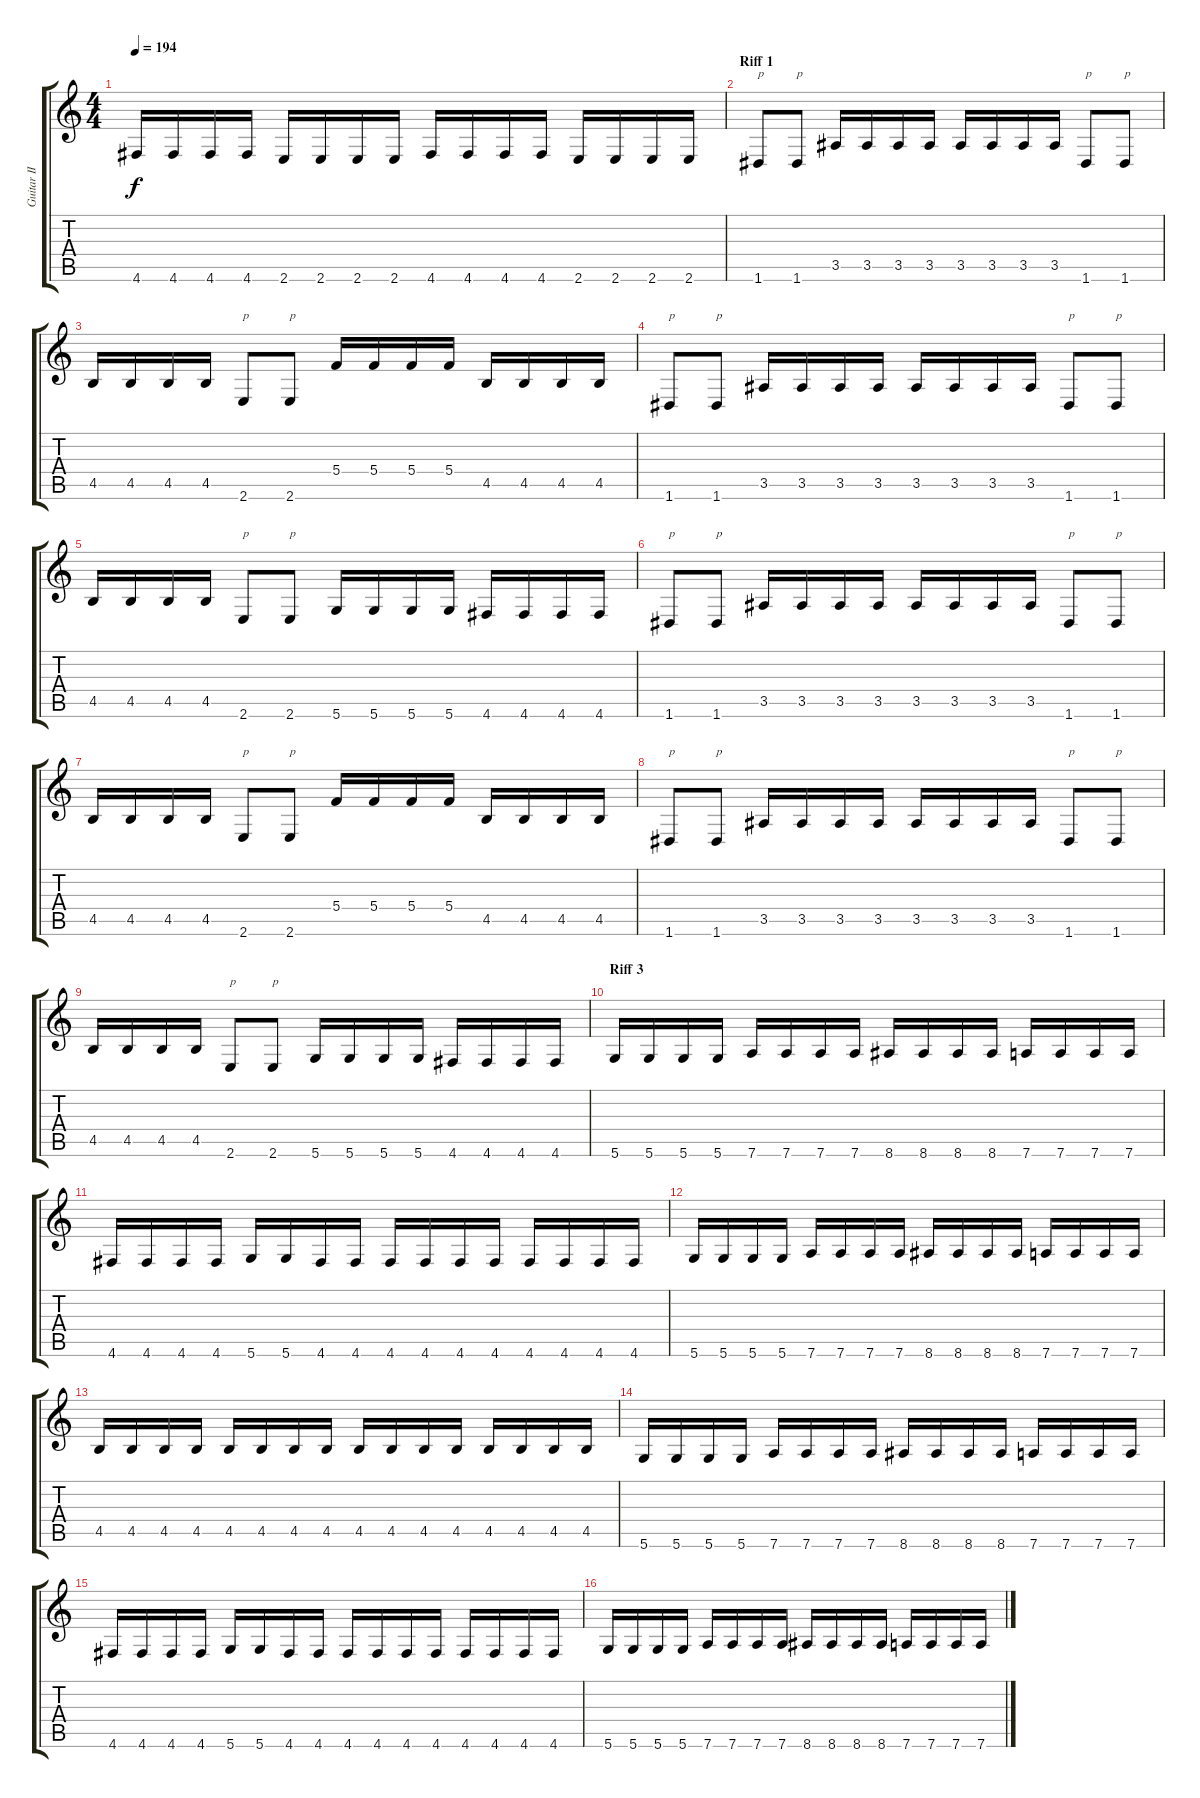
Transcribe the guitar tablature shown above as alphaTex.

\track ("Guitar II" "Guitar II") {instrument distortionguitar}
\staff {score tabs}
\tuning (D4 A3 F3 C3 G2 D2) {hide}
\ts (4 4)
\tempo 194
\clef g2
\ks c
4.6.16{dy f} 4.6.16 4.6.16 4.6.16 2.6.16 2.6.16 2.6.16 2.6.16 4.6.16 4.6.16 4.6.16 4.6.16 2.6.16 2.6.16 2.6.16 2.6.16 |
\section ("" "Riff 1")
1.6.8{txt "p"} 1.6.8{txt "p"} 3.5.16 3.5.16 3.5.16 3.5.16 3.5.16 3.5.16 3.5.16 3.5.16 1.6.8{txt "p"} 1.6.8{txt "p"} |
4.5.16 4.5.16 4.5.16 4.5.16 2.6.8{txt "p"} 2.6.8{txt "p"} 5.4.16 5.4.16 5.4.16 5.4.16 4.5.16 4.5.16 4.5.16 4.5.16 |
1.6.8{txt "p"} 1.6.8{txt "p"} 3.5.16 3.5.16 3.5.16 3.5.16 3.5.16 3.5.16 3.5.16 3.5.16 1.6.8{txt "p"} 1.6.8{txt "p"} |
4.5.16 4.5.16 4.5.16 4.5.16 2.6.8{txt "p"} 2.6.8{txt "p"} 5.6.16 5.6.16 5.6.16 5.6.16 4.6.16 4.6.16 4.6.16 4.6.16 |
1.6.8{txt "p"} 1.6.8{txt "p"} 3.5.16 3.5.16 3.5.16 3.5.16 3.5.16 3.5.16 3.5.16 3.5.16 1.6.8{txt "p"} 1.6.8{txt "p"} |
4.5.16 4.5.16 4.5.16 4.5.16 2.6.8{txt "p"} 2.6.8{txt "p"} 5.4.16 5.4.16 5.4.16 5.4.16 4.5.16 4.5.16 4.5.16 4.5.16 |
1.6.8{txt "p"} 1.6.8{txt "p"} 3.5.16 3.5.16 3.5.16 3.5.16 3.5.16 3.5.16 3.5.16 3.5.16 1.6.8{txt "p"} 1.6.8{txt "p"} |
4.5.16 4.5.16 4.5.16 4.5.16 2.6.8{txt "p"} 2.6.8{txt "p"} 5.6.16 5.6.16 5.6.16 5.6.16 4.6.16 4.6.16 4.6.16 4.6.16 |
\section ("" "Riff 3")
5.6.16 5.6.16 5.6.16 5.6.16 7.6.16 7.6.16 7.6.16 7.6.16 8.6.16 8.6.16 8.6.16 8.6.16 7.6.16 7.6.16 7.6.16 7.6.16 |
4.6.16 4.6.16 4.6.16 4.6.16 5.6.16 5.6.16 4.6.16 4.6.16 4.6.16 4.6.16 4.6.16 4.6.16 4.6.16 4.6.16 4.6.16 4.6.16 |
5.6.16 5.6.16 5.6.16 5.6.16 7.6.16 7.6.16 7.6.16 7.6.16 8.6.16 8.6.16 8.6.16 8.6.16 7.6.16 7.6.16 7.6.16 7.6.16 |
4.5.16 4.5.16 4.5.16 4.5.16 4.5.16 4.5.16 4.5.16 4.5.16 4.5.16 4.5.16 4.5.16 4.5.16 4.5.16 4.5.16 4.5.16 4.5.16 |
5.6.16 5.6.16 5.6.16 5.6.16 7.6.16 7.6.16 7.6.16 7.6.16 8.6.16 8.6.16 8.6.16 8.6.16 7.6.16 7.6.16 7.6.16 7.6.16 |
4.6.16 4.6.16 4.6.16 4.6.16 5.6.16 5.6.16 4.6.16 4.6.16 4.6.16 4.6.16 4.6.16 4.6.16 4.6.16 4.6.16 4.6.16 4.6.16 |
5.6.16 5.6.16 5.6.16 5.6.16 7.6.16 7.6.16 7.6.16 7.6.16 8.6.16 8.6.16 8.6.16 8.6.16 7.6.16 7.6.16 7.6.16 7.6.16
